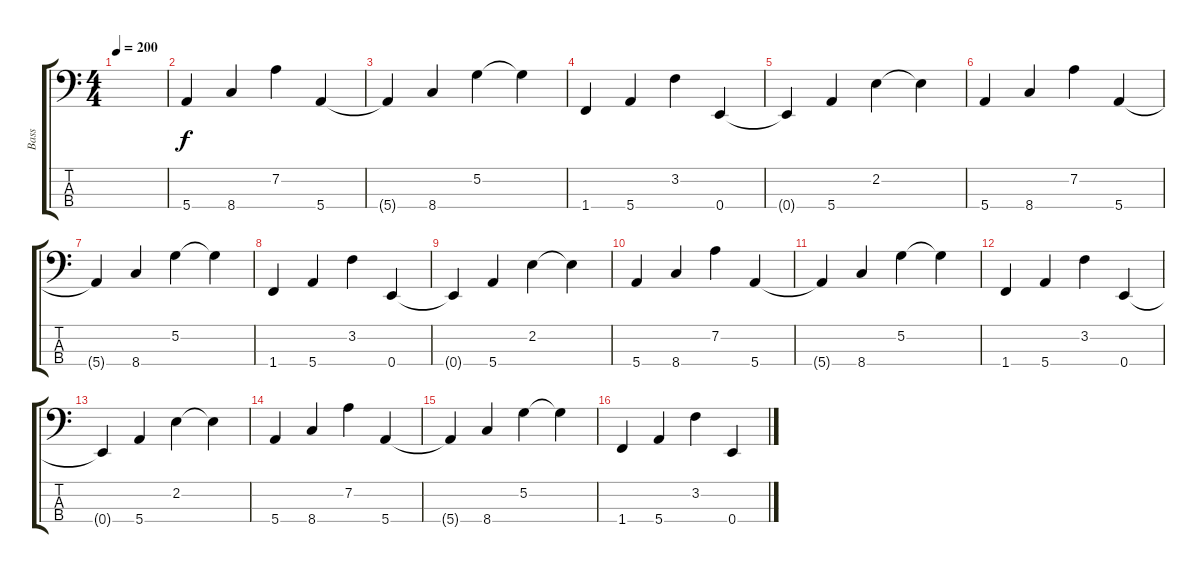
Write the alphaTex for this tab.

\track ("Bass" "Bass") {instrument electricbassfinger}
\staff {score tabs}
\tuning (G2 D2 A1 E1) {hide}
\ts (4 4)
\tempo 200
\clef f4
\ks c
|
5.4.4 8.4.4 7.2.4 5.4.4 |
5.4{t}.4 8.4.4 5.2.4 5.2{t}.4 |
1.4.4 5.4.4 3.2.4 0.4.4 |
0.4{t}.4 5.4.4 2.2.4 2.2{t}.4 |
5.4.4 8.4.4 7.2.4 5.4.4 |
5.4{t}.4 8.4.4 5.2.4 5.2{t}.4 |
1.4.4 5.4.4 3.2.4 0.4.4 |
0.4{t}.4 5.4.4 2.2.4 2.2{t}.4 |
5.4.4 8.4.4 7.2.4 5.4.4 |
5.4{t}.4 8.4.4 5.2.4 5.2{t}.4 |
1.4.4 5.4.4 3.2.4 0.4.4 |
0.4{t}.4 5.4.4 2.2.4 2.2{t}.4 |
5.4.4 8.4.4 7.2.4 5.4.4 |
5.4{t}.4 8.4.4 5.2.4 5.2{t}.4 |
1.4.4 5.4.4 3.2.4 0.4.4
